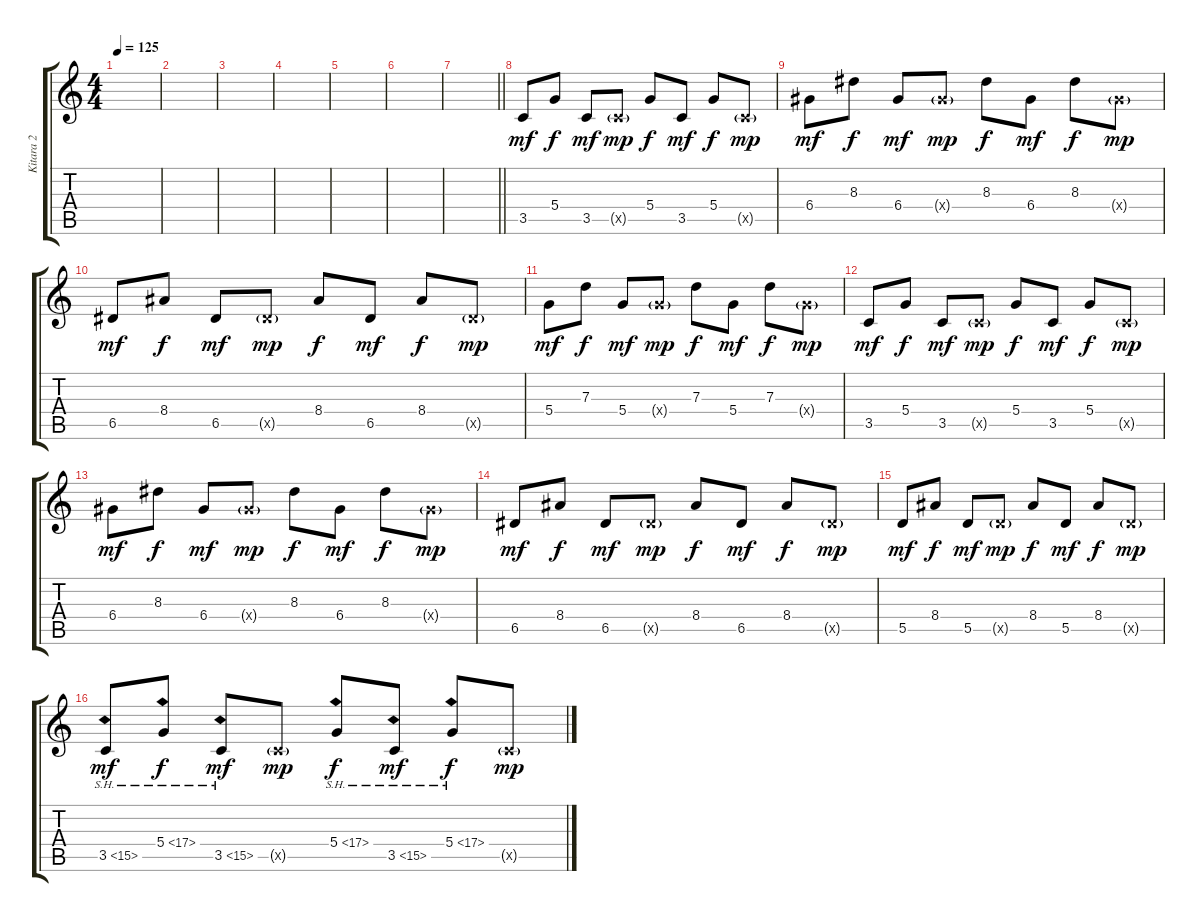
\track ("Kitara 2" "Kitara 2") {instrument distortionguitar}
\staff {score tabs}
\tuning (E4 B3 G3 D3 A2 E2) {hide}
\ts (4 4)
\tempo 125
\clef g2
\ks c
|
|
|
|
|
|
\barLineRight lightlight
|
\section ("" "")
3.5.8{dy mf volume 13 balance 12 instrument distortionguitar} 5.4.8{dy f} 3.5.8{dy mf} 3.5{g x}.8{dy mp} 5.4.8{dy f} 3.5.8{dy mf} 5.4.8{dy f} 3.5{g x}.8{dy mp} |
6.4.8{dy mf} 8.3.8{dy f} 6.4.8{dy mf} 6.4{g x}.8{dy mp} 8.3.8{dy f} 6.4.8{dy mf} 8.3.8{dy f} 6.4{g x}.8{dy mp} |
6.5.8{dy mf} 8.4.8{dy f} 6.5.8{dy mf} 6.5{g x}.8{dy mp} 8.4.8{dy f} 6.5.8{dy mf} 8.4.8{dy f} 6.5{g x}.8{dy mp} |
5.4.8{dy mf} 7.3.8{dy f} 5.4.8{dy mf} 5.4{g x}.8{dy mp} 7.3.8{dy f} 5.4.8{dy mf} 7.3.8{dy f} 5.4{g x}.8{dy mp} |
3.5.8{dy mf} 5.4.8{dy f} 3.5.8{dy mf} 3.5{g x}.8{dy mp} 5.4.8{dy f} 3.5.8{dy mf} 5.4.8{dy f} 3.5{g x}.8{dy mp} |
6.4.8{dy mf} 8.3.8{dy f} 6.4.8{dy mf} 6.4{g x}.8{dy mp} 8.3.8{dy f} 6.4.8{dy mf} 8.3.8{dy f} 6.4{g x}.8{dy mp} |
6.5.8{dy mf} 8.4.8{dy f} 6.5.8{dy mf} 6.5{g x}.8{dy mp} 8.4.8{dy f} 6.5.8{dy mf} 8.4.8{dy f} 6.5{g x}.8{dy mp} |
5.5.8{dy mf} 8.4.8{dy f} 5.5.8{dy mf} 5.5{g x}.8{dy mp} 8.4.8{dy f} 5.5.8{dy mf} 8.4.8{dy f} 5.5{g x}.8{dy mp} |
3.5{sh 12}.8{dy mf} 5.4{sh 12}.8{dy f} 3.5{sh 12}.8{dy mf} 3.5{g x}.8{dy mp} 5.4{sh 12}.8{dy f} 3.5{sh 12}.8{dy mf} 5.4{sh 12}.8{dy f} 3.5{g x}.8{dy mp}
